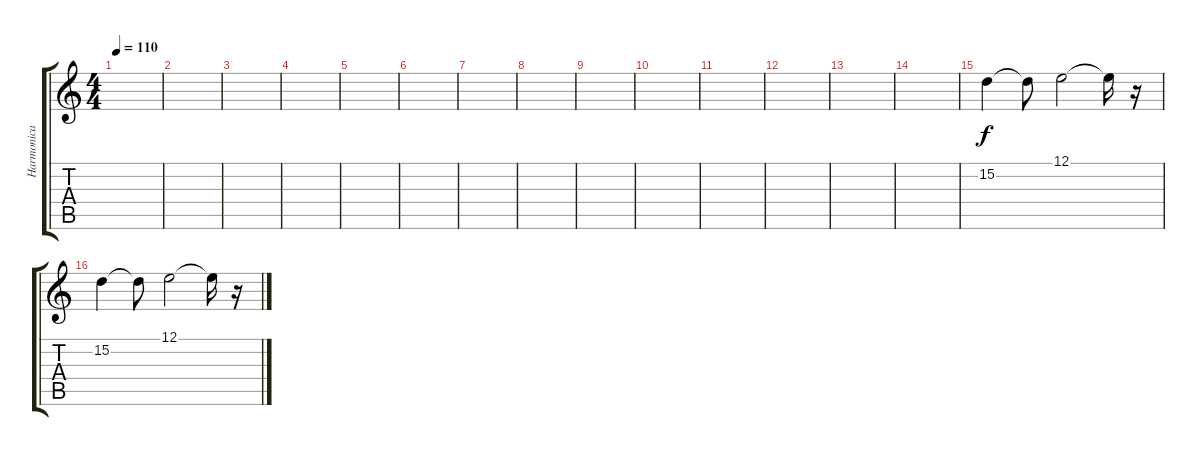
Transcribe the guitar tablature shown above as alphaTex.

\track ("Harmonica" "Harmonica") {instrument harmonica}
\staff {score tabs}
\tuning (E4 B3 G3 D3 A2 E2) {hide}
\ts (4 4)
\tempo 110
\clef g2
\ks c
|
|
|
|
\section ("" "")
|
|
|
|
|
|
|
|
|
|
15.2.4 15.2{t}.8 12.1.2 12.1{t}.16 r.16 |
15.2.4 15.2{t}.8 12.1.2 12.1{t}.16 r.16
